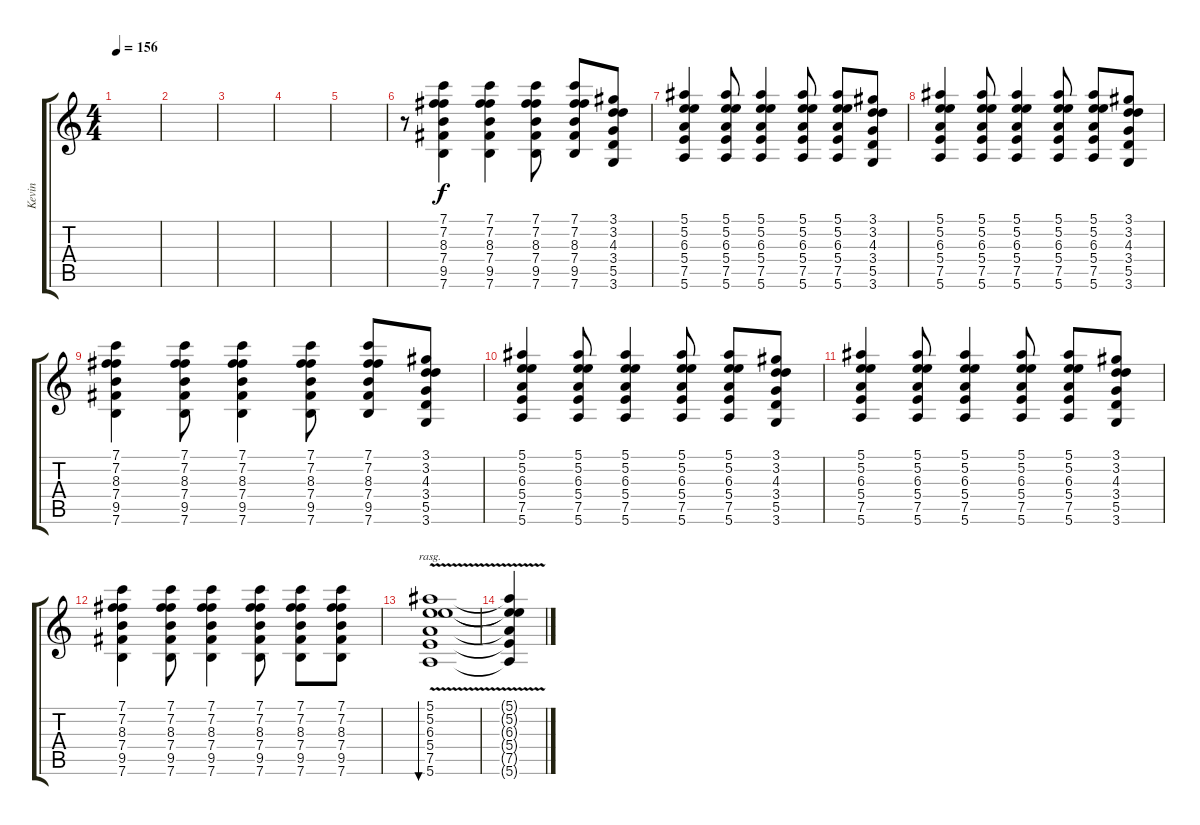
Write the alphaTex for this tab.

\track ("Kevin" "Kevin") {instrument distortionguitar}
\staff {score tabs}
\tuning (F4 B3 Bb3 E3 A2 E2) {hide}
\ts (4 4)
\tempo 156
\clef g2
\ks c
|
|
|
|
|
r.8 (7.1 7.2 8.3 7.4 9.5 7.6).4{instrument distortionguitar} (7.1 7.2 8.3 7.4 9.5 7.6).4 (7.1 7.2 8.3 7.4 9.5 7.6).8 (7.1 7.2 8.3 7.4 9.5 7.6).8 (3.1 3.2 4.3 3.4 5.5 3.6).8 |
(5.1 5.2 6.3 5.4 7.5 5.6).4 (5.1 5.2 6.3 5.4 7.5 5.6).8 (5.1 5.2 6.3 5.4 7.5 5.6).4 (5.1 5.2 6.3 5.4 7.5 5.6).8 (5.1 5.2 6.3 5.4 7.5 5.6).8 (3.1 3.2 4.3 3.4 5.5 3.6).8 |
(5.1 5.2 6.3 5.4 7.5 5.6).4 (5.1 5.2 6.3 5.4 7.5 5.6).8 (5.1 5.2 6.3 5.4 7.5 5.6).4 (5.1 5.2 6.3 5.4 7.5 5.6).8 (5.1 5.2 6.3 5.4 7.5 5.6).8 (3.1 3.2 4.3 3.4 5.5 3.6).8 |
(7.1 7.2 8.3 7.4 9.5 7.6).4 (7.1 7.2 8.3 7.4 9.5 7.6).8 (7.1 7.2 8.3 7.4 9.5 7.6).4 (7.1 7.2 8.3 7.4 9.5 7.6).8 (7.1 7.2 8.3 7.4 9.5 7.6).8 (3.1 3.2 4.3 3.4 5.5 3.6).8 |
(5.1 5.2 6.3 5.4 7.5 5.6).4 (5.1 5.2 6.3 5.4 7.5 5.6).8 (5.1 5.2 6.3 5.4 7.5 5.6).4 (5.1 5.2 6.3 5.4 7.5 5.6).8 (5.1 5.2 6.3 5.4 7.5 5.6).8 (3.1 3.2 4.3 3.4 5.5 3.6).8 |
(5.1 5.2 6.3 5.4 7.5 5.6).4 (5.1 5.2 6.3 5.4 7.5 5.6).8 (5.1 5.2 6.3 5.4 7.5 5.6).4 (5.1 5.2 6.3 5.4 7.5 5.6).8 (5.1 5.2 6.3 5.4 7.5 5.6).8 (3.1 3.2 4.3 3.4 5.5 3.6).8 |
(7.1 7.2 8.3 7.4 9.5 7.6).4 (7.1 7.2 8.3 7.4 9.5 7.6).8 (7.1 7.2 8.3 7.4 9.5 7.6).4 (7.1 7.2 8.3 7.4 9.5 7.6).8 (7.1 7.2 8.3 7.4 9.5 7.6).8 (7.1 7.2 8.3 7.4 9.5 7.6).8 |
(5.1{v} 5.2{v} 6.3{v} 5.4 7.5{v} 5.6{v}).1{bu 480 rasg ii instrument electricguitarclean} |
(5.1{t} 5.2{t} 6.3{t} 5.4{t} 7.5{t} 5.6{t}).4
